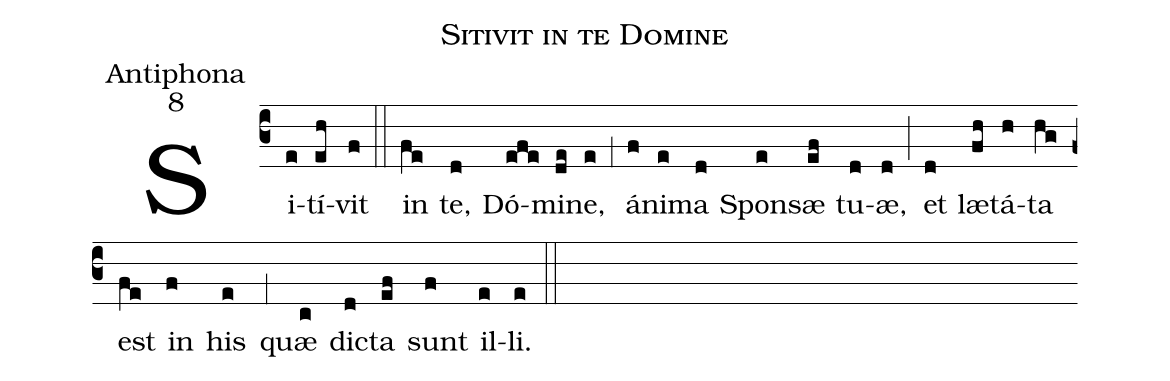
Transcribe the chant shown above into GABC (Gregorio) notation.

name:Sitivit in te Domine;
office-part:Antiphona;
mode:8;
%%
(c3) Si(e)tí(eh)vit(f) (::)
in(fe) te,(d) Dó(efe)mi(de)ne,(e) (,1) á(f)ni(e)ma(d) Spon(e)sæ(ef) tu(d)æ,(d) (;) et(d) læ(fh)tá(h)ta(hg) est(fe) in(f) his(e) (,1) quæ(c) di(d)cta(ef) sunt(f) il(e)li.(e) (::)
